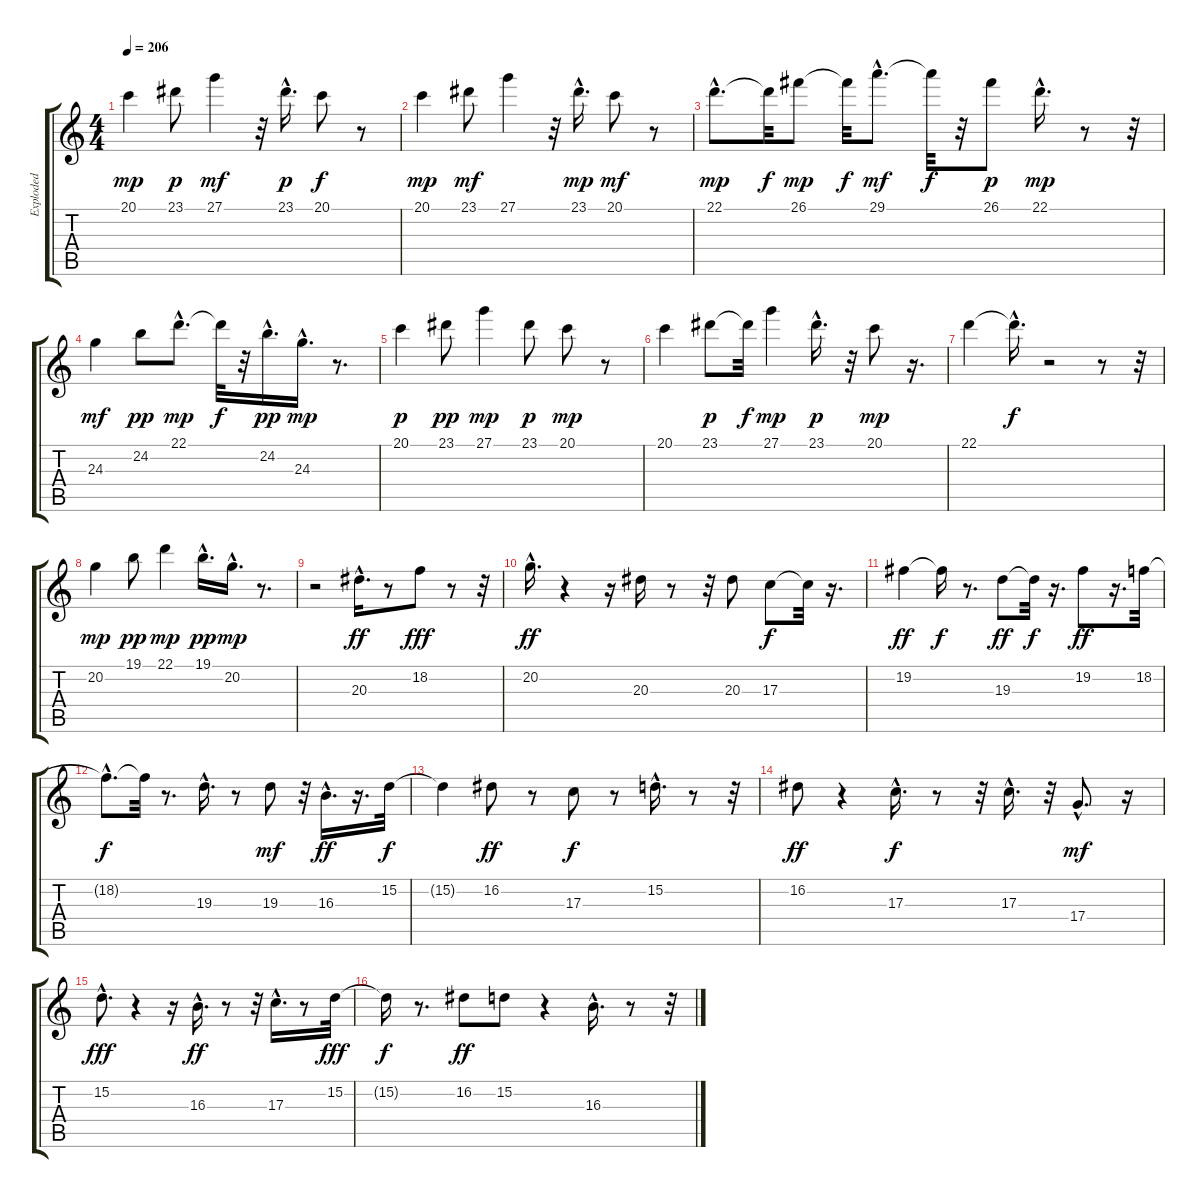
\track ("Exploded" "Exploded") {instrument vibraphone}
\staff {score tabs}
\tuning (E4 B3 G3 D3 A2 E2) {hide}
\ts (4 4)
\tempo 206
\clef g2
\ks c
20.1.4{dy mp} 23.1.8{dy p} 27.1.4{dy mf} r.32 23.1{hac}.16{d dy p} 20.1.8{dy f} r.8 |
20.1.4{dy mp} 23.1.8{dy mf} 27.1.4 r.32 23.1{hac}.16{d dy mp} 20.1.8{dy mf} r.8 |
22.1{hac}.8{d dy mp} 22.1{t}.32{dy f} 26.1.8{dy mp} 26.1{t}.32{dy f} 29.1{hac}.8{d dy mf} 29.1{t}.32{dy f} r.32 26.1.8{dy p} 22.1{hac}.16{d dy mp} r.8 r.32 |
24.3.4{dy mf} 24.2.8{dy pp} 22.1{hac}.8{d dy mp} 22.1{t}.32{dy f} r.32 24.2{hac}.16{d dy pp} 24.3{hac}.16{d dy mp} r.8{d} |
20.1.4{dy p} 23.1.8{dy pp} 27.1.4{dy mp} 23.1.8{dy p} 20.1.8{dy mp} r.8 |
20.1.4 23.1.8{dy p} 23.1{t}.32{dy f} 27.1.4{dy mp} 23.1{hac}.16{d dy p} r.32 20.1.8{dy mp} r.16{d} |
22.1.4 22.1{hac t}.16{d dy f} r.2 r.8 r.32 |
20.2.4{dy mp} 19.1.8{dy pp} 22.1.4{dy mp} 19.1{hac}.16{d dy pp} 20.2{hac}.16{d dy mp} r.8{d} |
r.2 20.3{hac}.16{d dy ff} r.8 18.2.8{dy fff} r.8 r.32 |
20.2{hac}.16{d dy ff} r.4 r.16 20.3.16 r.8 r.32 20.3.8 17.3.8{dy f} 17.3{t}.32 r.16{d} |
19.2.4{dy ff} 19.2{t}.16{dy f} r.8{d} 19.3.8{dy ff} 19.3{t}.32{dy f} r.16{d} 19.2.8{dy ff} r.16{d} 18.2.32 |
18.2{hac t}.8{d dy f} 18.2{t}.32 r.8{d} 19.3{hac}.16{d} r.8 19.3.8{dy mf} r.32 16.3{hac}.16{d dy ff} r.16{d} 15.2.32{dy f} |
15.2{t}.4 16.2.8{dy ff} r.8 17.3.8{dy f} r.8 15.2{hac}.16{d} r.8 r.32 |
16.2.8{dy ff} r.4 17.3{hac}.16{d dy f} r.8 r.32 17.3{hac}.16{d} r.32 17.4{hac}.8{d dy mf} r.16 |
15.2{hac}.8{d dy fff} r.4 r.16 16.3{hac}.16{d dy ff} r.8 r.32 17.3{hac}.16{d} r.8 15.2.32{dy fff} |
15.2{t}.16{dy f} r.8{d} 16.2.8{dy ff} 15.2.8 r.4 16.3{hac}.16{d} r.8 r.32
